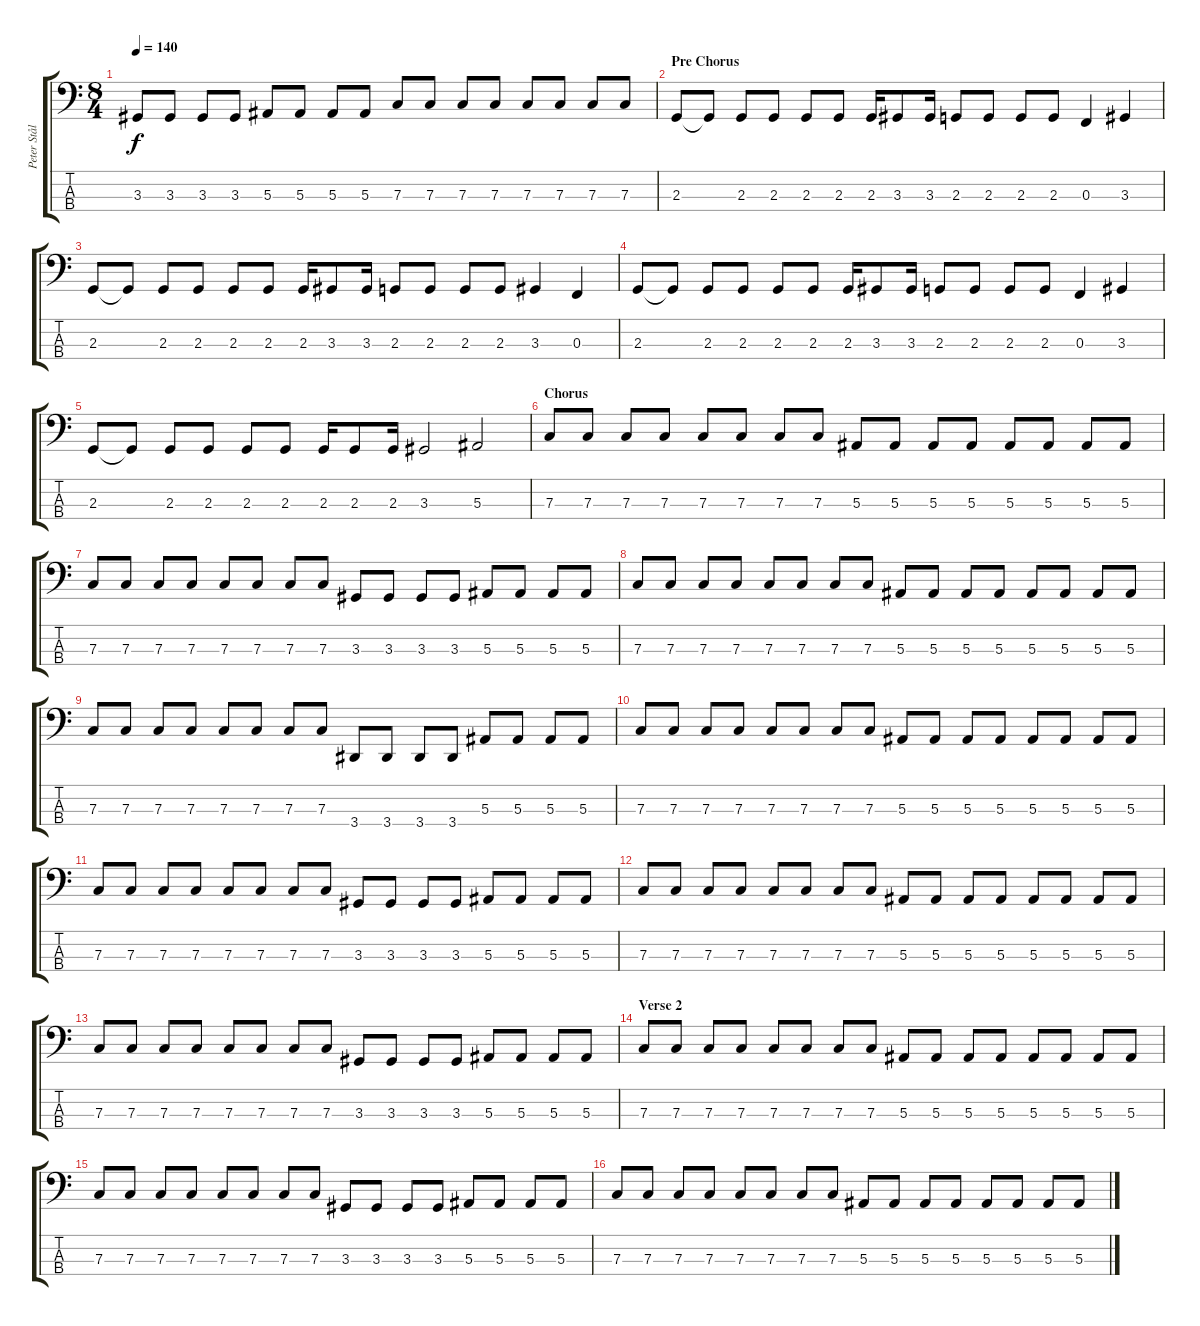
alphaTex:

\track ("Peter Stålfors - Bass" "Peter Stål") {instrument electricbasspick}
\staff {score tabs}
\tuning (Eb2 Bb1 F1 C1) {hide}
\ts (8 4)
\tempo 140
\clef f4
\ks c
3.3.8{dy f} 3.3.8 3.3.8 3.3.8 5.3.8 5.3.8 5.3.8 5.3.8 7.3.8 7.3.8 7.3.8 7.3.8 7.3.8 7.3.8 7.3.8 7.3.8 |
\section ("" "Pre Chorus")
2.3.8 2.3{t}.8 2.3.8 2.3.8 2.3.8 2.3.8 2.3.16 3.3.8 3.3.16 2.3.8 2.3.8 2.3.8 2.3.8 0.3.4 3.3.4 |
2.3.8 2.3{t}.8 2.3.8 2.3.8 2.3.8 2.3.8 2.3.16 3.3.8 3.3.16 2.3.8 2.3.8 2.3.8 2.3.8 3.3.4 0.3.4 |
2.3.8 2.3{t}.8 2.3.8 2.3.8 2.3.8 2.3.8 2.3.16 3.3.8 3.3.16 2.3.8 2.3.8 2.3.8 2.3.8 0.3.4 3.3.4 |
2.3.8 2.3{t}.8 2.3.8 2.3.8 2.3.8 2.3.8 2.3.16 2.3.8 2.3.16 3.3.2 5.3.2 |
\section ("" "Chorus")
7.3.8 7.3.8 7.3.8 7.3.8 7.3.8 7.3.8 7.3.8 7.3.8 5.3.8 5.3.8 5.3.8 5.3.8 5.3.8 5.3.8 5.3.8 5.3.8 |
7.3.8 7.3.8 7.3.8 7.3.8 7.3.8 7.3.8 7.3.8 7.3.8 3.3.8 3.3.8 3.3.8 3.3.8 5.3.8 5.3.8 5.3.8 5.3.8 |
7.3.8 7.3.8 7.3.8 7.3.8 7.3.8 7.3.8 7.3.8 7.3.8 5.3.8 5.3.8 5.3.8 5.3.8 5.3.8 5.3.8 5.3.8 5.3.8 |
7.3.8 7.3.8 7.3.8 7.3.8 7.3.8 7.3.8 7.3.8 7.3.8 3.4.8 3.4.8 3.4.8 3.4.8 5.3.8 5.3.8 5.3.8 5.3.8 |
7.3.8 7.3.8 7.3.8 7.3.8 7.3.8 7.3.8 7.3.8 7.3.8 5.3.8 5.3.8 5.3.8 5.3.8 5.3.8 5.3.8 5.3.8 5.3.8 |
7.3.8 7.3.8 7.3.8 7.3.8 7.3.8 7.3.8 7.3.8 7.3.8 3.3.8 3.3.8 3.3.8 3.3.8 5.3.8 5.3.8 5.3.8 5.3.8 |
7.3.8 7.3.8 7.3.8 7.3.8 7.3.8 7.3.8 7.3.8 7.3.8 5.3.8 5.3.8 5.3.8 5.3.8 5.3.8 5.3.8 5.3.8 5.3.8 |
7.3.8 7.3.8 7.3.8 7.3.8 7.3.8 7.3.8 7.3.8 7.3.8 3.3.8 3.3.8 3.3.8 3.3.8 5.3.8 5.3.8 5.3.8 5.3.8 |
\section ("" "Verse 2")
7.3.8 7.3.8 7.3.8 7.3.8 7.3.8 7.3.8 7.3.8 7.3.8 5.3.8 5.3.8 5.3.8 5.3.8 5.3.8 5.3.8 5.3.8 5.3.8 |
7.3.8 7.3.8 7.3.8 7.3.8 7.3.8 7.3.8 7.3.8 7.3.8 3.3.8 3.3.8 3.3.8 3.3.8 5.3.8 5.3.8 5.3.8 5.3.8 |
7.3.8 7.3.8 7.3.8 7.3.8 7.3.8 7.3.8 7.3.8 7.3.8 5.3.8 5.3.8 5.3.8 5.3.8 5.3.8 5.3.8 5.3.8 5.3.8
